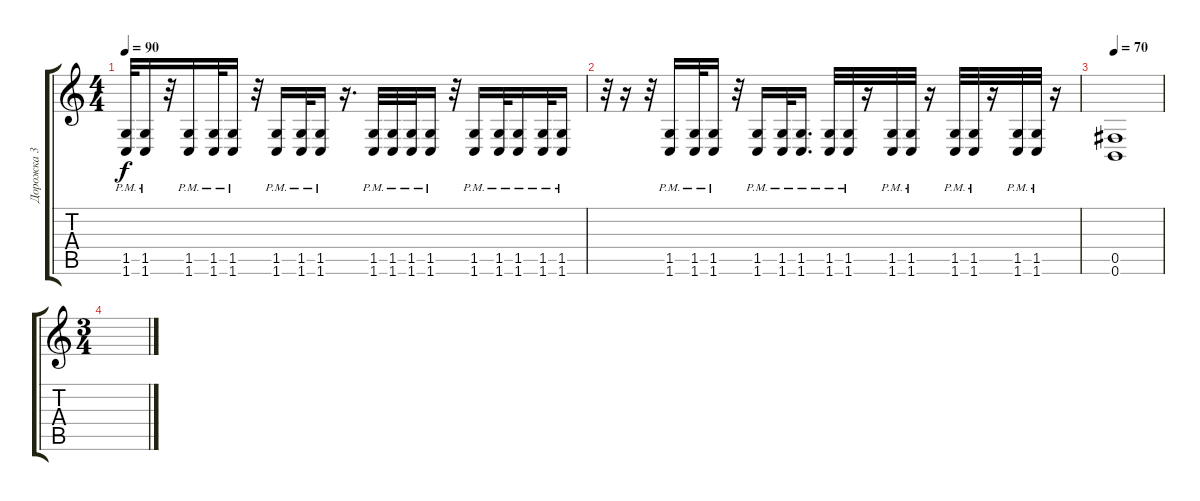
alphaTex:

\track ("Дорожка 3" "Дорожка 3") {instrument distortionguitar}
\staff {score tabs}
\tuning (Db4 Ab3 E3 B2 Gb2 B1) {hide}
\ts (4 4)
\tempo 90
\clef g2
\ks c
(1.5{pm} 1.6).32{dy f} (1.5{pm} 1.6).16 r.32 (1.5{pm} 1.6).16 (1.5{pm} 1.6).32 (1.5{pm} 1.6).16 r.32 (1.5{pm} 1.6).16 (1.5{pm} 1.6).32 (1.5{pm} 1.6).16 r.16{d} (1.5{pm} 1.6).32 (1.5{pm} 1.6).32 (1.5{pm} 1.6).32 (1.5{pm} 1.6).16 r.32 (1.5{pm} 1.6).16 (1.5{pm} 1.6).32 (1.5{pm} 1.6).16 (1.5{pm} 1.6).32 (1.5{pm} 1.6).16 |
r.32 r.16 r.32 (1.5{pm} 1.6).16 (1.5{pm} 1.6).32 (1.5{pm} 1.6).16 r.32 (1.5{pm} 1.6).16 (1.5{pm} 1.6).32 (1.5{pm} 1.6).16{d} (1.5{pm} 1.6).32 (1.5{pm} 1.6).32 r.16 (1.5{pm} 1.6).32 (1.5{pm} 1.6).32 r.16 (1.5{pm} 1.6).32 (1.5{pm} 1.6).32 r.16 (1.5{pm} 1.6).32 (1.5{pm} 1.6).32 r.16 |
\tempo 70
(0.5 0.6).1 |
\ts (3 4)
